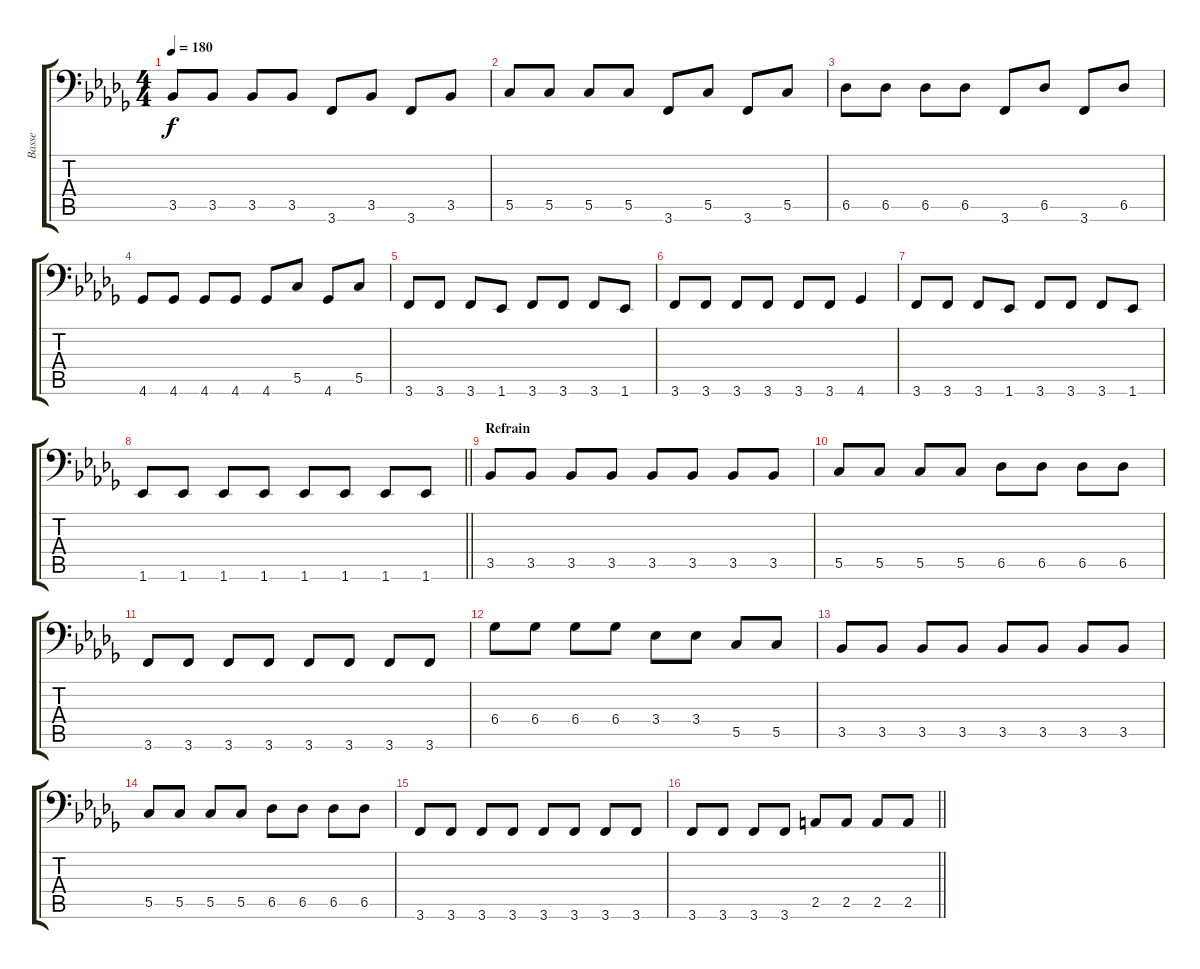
\track ("Basse" "Basse") {instrument electricbassfinger}
\staff {score tabs}
\tuning (D3 A2 F2 C2 G1 D1) {hide}
\ts (4 4)
\tempo 180
\clef f4
\ks bbminor
3.5.8{dy f} 3.5.8 3.5.8 3.5.8 3.6.8 3.5.8 3.6.8 3.5.8 |
5.5.8 5.5.8 5.5.8 5.5.8 3.6.8 5.5.8 3.6.8 5.5.8 |
6.5.8 6.5.8 6.5.8 6.5.8 3.6.8 6.5.8 3.6.8 6.5.8 |
4.6.8 4.6.8 4.6.8 4.6.8 4.6.8 5.5.8 4.6.8 5.5.8 |
3.6.8 3.6.8 3.6.8 1.6.8 3.6.8 3.6.8 3.6.8 1.6.8 |
3.6.8 3.6.8 3.6.8 3.6.8 3.6.8 3.6.8 4.6.4 |
3.6.8 3.6.8 3.6.8 1.6.8 3.6.8 3.6.8 3.6.8 1.6.8 |
\barLineRight lightlight
1.6.8 1.6.8 1.6.8 1.6.8 1.6.8 1.6.8 1.6.8 1.6.8 |
\section ("" "Refrain")
3.5.8 3.5.8 3.5.8 3.5.8 3.5.8 3.5.8 3.5.8 3.5.8 |
5.5.8 5.5.8 5.5.8 5.5.8 6.5.8 6.5.8 6.5.8 6.5.8 |
3.6.8 3.6.8 3.6.8 3.6.8 3.6.8 3.6.8 3.6.8 3.6.8 |
6.4.8 6.4.8 6.4.8 6.4.8 3.4.8 3.4.8 5.5.8 5.5.8 |
3.5.8 3.5.8 3.5.8 3.5.8 3.5.8 3.5.8 3.5.8 3.5.8 |
5.5.8 5.5.8 5.5.8 5.5.8 6.5.8 6.5.8 6.5.8 6.5.8 |
3.6.8 3.6.8 3.6.8 3.6.8 3.6.8 3.6.8 3.6.8 3.6.8 |
\barLineRight lightlight
3.6.8 3.6.8 3.6.8 3.6.8 2.5.8 2.5.8 2.5.8 2.5.8
